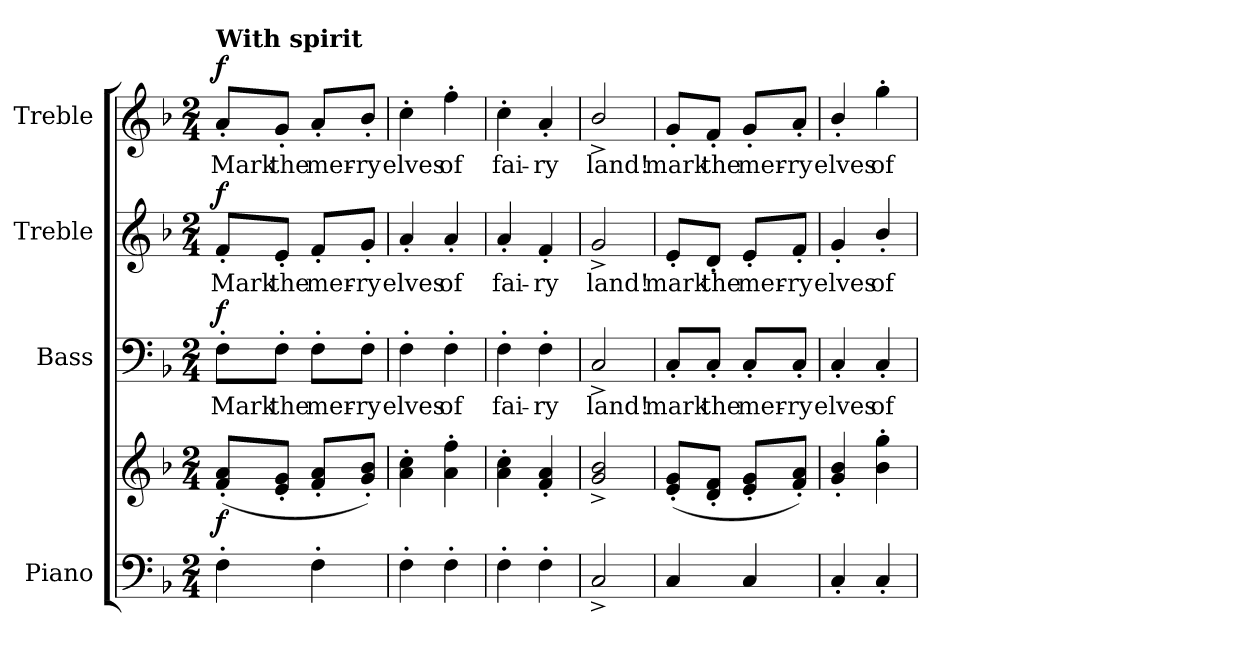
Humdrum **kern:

**kern	**kern	**dynam	**kern	**text	**dynam	**kern	**text	**dynam	**kern	**text	**dynam
*part4	*part4	*part4	*part3	*part3	*part3	*part2	*part2	*part2	*part1	*part1	*part1
*staff5	*staff4	*staff4/5	*staff3	*staff3	*staff3	*staff2	*staff2	*staff2	*staff1	*staff1	*staff1
*I"Piano	*	*	*I"Bass	*	*	*I"Treble	*	*	*I"Treble	*	*
*I'Pno.	*	*	*I'B.	*	*	*	*	*	*	*	*
!!LO:PB:g=z
*clefF4	*clefG2	*	*clefF4	*	*	*clefG2	*	*	*clefG2	*	*
*k[b-]	*k[b-]	*	*k[b-]	*	*	*k[b-]	*	*	*k[b-]	*	*
*F:	*F:	*	*F:	*	*	*F:	*	*	*F:	*	*
*M2/4	*M2/4	*	*M2/4	*	*	*M2/4	*	*	*M2/4	*	*
*MM132	*MM132	*	*MM132	*	*	*MM132	*	*	*MM132	*	*
=1	=1	=1	=1	=1	=1	=1	=1	=1	=1	=1	=1
!	!	!	!	!LO:LY:b:color=#000000	!	!	!	!	!	!	!
!	!	!	!	!	!	!	!LO:LY:b:color=#000000	!	!	!	!
!	!	!	!	!	!	!	!	!	!LO:TX:a:B:t=With spirit	!	!
!	!	!	!	!	!	!	!	!	!	!LO:LY:b:color=#000000	!
4F'i\	(8fi'/ 8ai'/L	f	8F'i\L	Mark	f	8f'i/L	Mark	f	8a'i/L	Mark	f
!	!	!	!	!LO:LY:b:color=#000000	!	!	!	!	!	!	!
!	!	!	!	!	!	!	!LO:LY:b:color=#000000	!	!	!	!
!	!	!	!	!	!	!	!	!	!	!LO:LY:b:color=#000000	!
.	8ei'/ 8gi'/J	.	8F'i\J	the	.	8e'i/J	the	.	8g'i/J	the	.
!	!	!	!	!LO:LY:b:color=#000000	!	!	!	!	!	!	!
!	!	!	!	!	!	!	!LO:LY:b:color=#000000	!	!	!	!
!	!	!	!	!	!	!	!	!	!	!LO:LY:b:color=#000000	!
4F'i\	8fi'/ 8ai'/L	.	8F'i\L	mer-	.	8f'i/L	mer-	.	8a'i/L	mer-	.
!	!	!	!	!LO:LY:b:color=#000000	!	!	!	!	!	!	!
!	!	!	!	!	!	!	!LO:LY:b:color=#000000	!	!	!	!
!	!	!	!	!	!	!	!	!	!	!LO:LY:b:color=#000000	!
.	8gi'/ 8b-i'/J)	.	8F'i\J	-ry	.	8g'i/J	-ry	.	8b-'i/J	-ry	.
=2	=2	=2	=2	=2	=2	=2	=2	=2	=2	=2	=2
!	!	!	!	!LO:LY:b:color=#000000	!	!	!	!	!	!	!
!	!	!	!	!	!	!	!LO:LY:b:color=#000000	!	!	!	!
!	!	!	!	!	!	!	!	!	!	!LO:LY:b:color=#000000	!
4F'i\	4ai\' 4cci'	.	4F'i\	elves	.	4a'i/	elves	.	4cc'i\	elves	.
!	!	!	!	!LO:LY:b:color=#000000	!	!	!	!	!	!	!
!	!	!	!	!	!	!	!LO:LY:b:color=#000000	!	!	!	!
!	!	!	!	!	!	!	!	!	!	!LO:LY:b:color=#000000	!
4F'i\	4ai\' 4ffi'	.	4F'i\	of	.	4a'i/	of	.	4ff'i\	of	.
=3	=3	=3	=3	=3	=3	=3	=3	=3	=3	=3	=3
!	!	!	!	!LO:LY:b:color=#000000	!	!	!	!	!	!	!
!	!	!	!	!	!	!	!LO:LY:b:color=#000000	!	!	!	!
!	!	!	!	!	!	!	!	!	!	!LO:LY:b:color=#000000	!
4F'i\	4ai\' 4cci'	.	4F'i\	fai-	.	4a'i/	fai-	.	4cc'i\	fai-	.
!	!	!	!	!LO:LY:b:color=#000000	!	!	!	!	!	!	!
!	!	!	!	!	!	!	!LO:LY:b:color=#000000	!	!	!	!
!	!	!	!	!	!	!	!	!	!	!LO:LY:b:color=#000000	!
4F'i\	4fi/' 4ai'	.	4F'i\	-ry	.	4f'i/	-ry	.	4a'i/	-ry	.
=4	=4	=4	=4	=4	=4	=4	=4	=4	=4	=4	=4
!	!	!	!	!LO:LY:b:color=#000000	!	!	!	!	!	!	!
!	!	!	!	!	!	!	!LO:LY:b:color=#000000	!	!	!	!
!	!	!	!	!	!	!	!	!	!	!LO:LY:b:color=#000000	!
2C^i/	2gi/^ 2b-i^	.	2C^i/	land!	.	2g^i/	land!	.	2b-^i/	land!	.
=5	=5	=5	=5	=5	=5	=5	=5	=5	=5	=5	=5
!	!	!	!	!LO:LY:b:color=#000000	!	!	!	!	!	!	!
!	!	!	!	!	!	!	!LO:LY:b:color=#000000	!	!	!	!
!	!	!	!	!	!	!	!	!	!	!LO:LY:b:color=#000000	!
4Ci/	(8ei'/ 8gi'/L	.	8C'i/L	mark	.	8e'i/L	mark	.	8g'i/L	mark	.
!	!	!	!	!LO:LY:b:color=#000000	!	!	!	!	!	!	!
!	!	!	!	!	!	!	!LO:LY:b:color=#000000	!	!	!	!
!	!	!	!	!	!	!	!	!	!	!LO:LY:b:color=#000000	!
.	8di'/ 8fi'/J	.	8C'i/J	the	.	8d'i/J	the	.	8f'i/J	the	.
!	!	!	!	!LO:LY:b:color=#000000	!	!	!	!	!	!	!
!	!	!	!	!	!	!	!LO:LY:b:color=#000000	!	!	!	!
!	!	!	!	!	!	!	!	!	!	!LO:LY:b:color=#000000	!
4Ci/	8ei'/ 8gi'/L	.	8C'i/L	mer-	.	8e'i/L	mer-	.	8g'i/L	mer-	.
!	!	!	!	!LO:LY:b:color=#000000	!	!	!	!	!	!	!
!	!	!	!	!	!	!	!LO:LY:b:color=#000000	!	!	!	!
!	!	!	!	!	!	!	!	!	!	!LO:LY:b:color=#000000	!
.	8fi'/ 8ai'/J)	.	8C'i/J	-ry	.	8f'i/J	-ry	.	8a'i/J	-ry	.
=6	=6	=6	=6	=6	=6	=6	=6	=6	=6	=6	=6
!	!	!	!	!LO:LY:b:color=#000000	!	!	!	!	!	!	!
!	!	!	!	!	!	!	!LO:LY:b:color=#000000	!	!	!	!
!	!	!	!	!	!	!	!	!	!	!LO:LY:b:color=#000000	!
4C'i/	4gi/' 4b-i'	.	4C'i/	elves	.	4g'i/	elves	.	4b-'i/	elves	.
!	!	!	!	!LO:LY:b:color=#000000	!	!	!	!	!	!	!
!	!	!	!	!	!	!	!LO:LY:b:color=#000000	!	!	!	!
!	!	!	!	!	!	!	!	!	!	!LO:LY:b:color=#000000	!
4C'i/	4b-i\' 4ggi'	.	4C'i/	of	.	4b-'i/	of	.	4gg'i\	of	.
=	=	=	=	=	=	=	=	=	=	=	=
*-	*-	*-	*-	*-	*-	*-	*-	*-	*-	*-	*-
